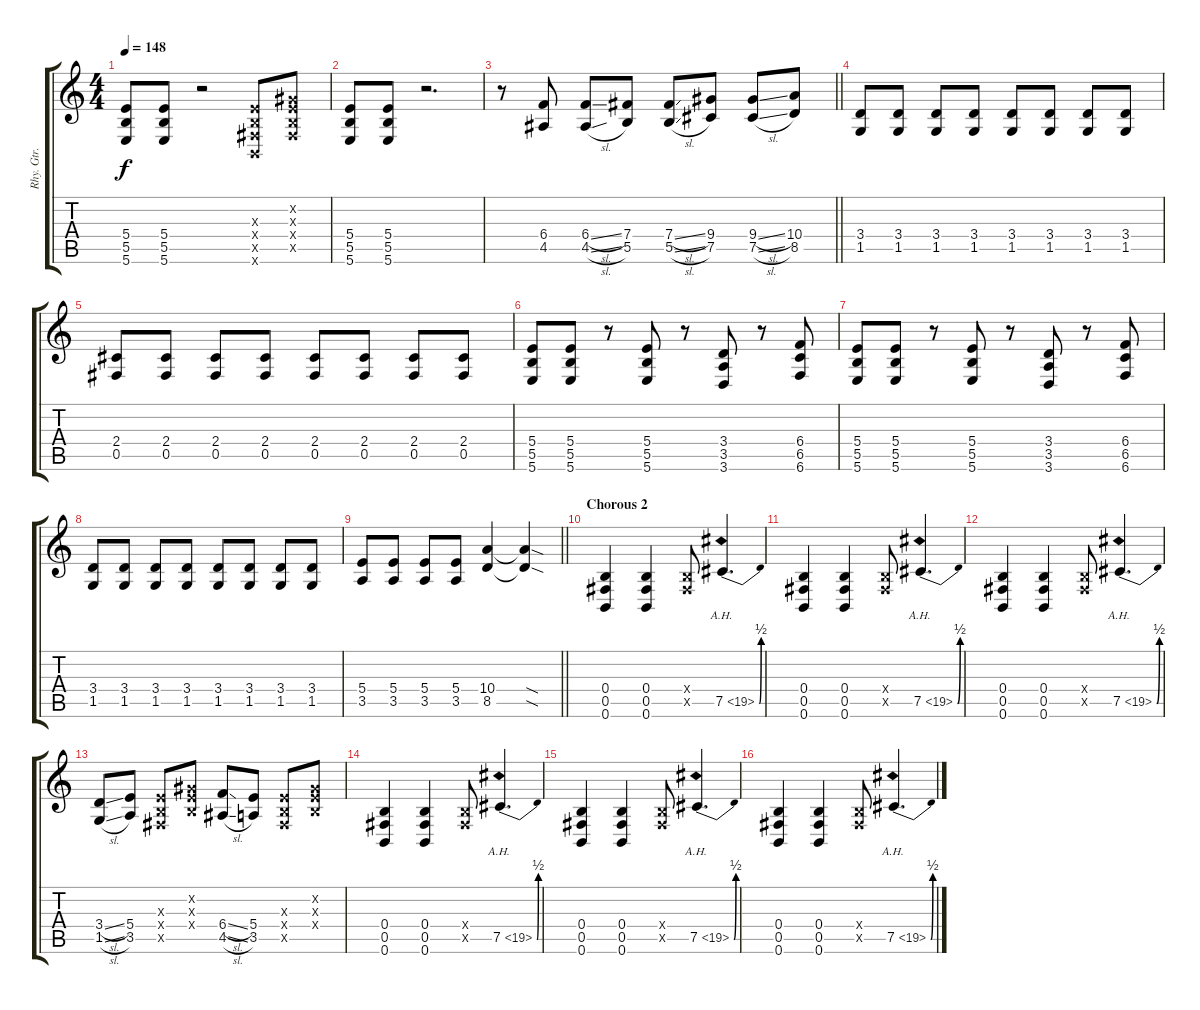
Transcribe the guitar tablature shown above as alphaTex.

\track ("Rhy. Gtr. 2" "Rhy. Gtr. ") {instrument distortionguitar}
\staff {score tabs}
\tuning (Db4 Ab3 E3 B2 Gb2 B1) {hide}
\ts (4 4)
\tempo 148
\clef g2
\ks c
(5.4 5.5 5.6).8{dy f} (5.4 5.5 5.6).8 r.2 (0.3{x} 0.4{x} 0.5{x} 0.6{x}).8 (0.2{x} 0.3{x} 0.4{x} 0.5{x}).8 |
(5.4 5.5 5.6).8 (5.4 5.5 5.6).8 r.2{d} |
\barLineRight lightlight
r.8 (6.4 4.5).8 (6.4{sl} 4.5{sl}).8 (7.4 5.5).8 (7.4{sl} 5.5{sl}).8 (9.4 7.5).8 (9.4{sl} 7.5{sl}).8 (10.4 8.5).8 |
\section ("" "")
(3.4 1.5).8 (3.4 1.5).8 (3.4 1.5).8 (3.4 1.5).8 (3.4 1.5).8 (3.4 1.5).8 (3.4 1.5).8 (3.4 1.5).8 |
(2.4 0.5).8 (2.4 0.5).8 (2.4 0.5).8 (2.4 0.5).8 (2.4 0.5).8 (2.4 0.5).8 (2.4 0.5).8 (2.4 0.5).8 |
(5.4 5.5 5.6).8 (5.4 5.5 5.6).8 r.8 (5.4 5.5 5.6).8 r.8 (3.4 3.5 3.6).8 r.8 (6.4 6.5 6.6).8 |
(5.4 5.5 5.6).8 (5.4 5.5 5.6).8 r.8 (5.4 5.5 5.6).8 r.8 (3.4 3.5 3.6).8 r.8 (6.4 6.5 6.6).8 |
(3.4 1.5).8 (3.4 1.5).8 (3.4 1.5).8 (3.4 1.5).8 (3.4 1.5).8 (3.4 1.5).8 (3.4 1.5).8 (3.4 1.5).8 |
\barLineRight lightlight
(5.4 3.5).8 (5.4 3.5).8 (5.4 3.5).8 (5.4 3.5).8 (10.4 8.5).4 (10.4{sod t} 8.5{sod t}).4 |
\section ("" "Chorous 2")
(0.4 0.5 0.6).4 (0.4 0.5 0.6).4 (0.4{x} 0.5{x}).8 7.5{be (bend 0 0 60 2) ah 12}.4{d} |
(0.4 0.5 0.6).4 (0.4 0.5 0.6).4 (0.4{x} 0.5{x}).8 7.5{be (bend 0 0 60 2) ah 12}.4{d} |
(0.4 0.5 0.6).4 (0.4 0.5 0.6).4 (0.4{x} 0.5{x}).8 7.5{be (bend 0 0 60 2) ah 12}.4{d} |
(3.4{sl} 1.5{sl}).8 (5.4 3.5).8 (0.3{x} 0.4{x} 0.5{x}).8 (0.2{x} 0.3{x} 0.4{x}).8 (6.4{sl} 4.5{sl}).8 (5.4 3.5).8 (0.3{x} 0.4{x} 0.5{x}).8 (0.2{x} 0.3{x} 0.4{x}).8 |
(0.4 0.5 0.6).4 (0.4 0.5 0.6).4 (0.4{x} 0.5{x}).8 7.5{be (bend 0 0 60 2) ah 12}.4{d} |
(0.4 0.5 0.6).4 (0.4 0.5 0.6).4 (0.4{x} 0.5{x}).8 7.5{be (bend 0 0 60 2) ah 12}.4{d} |
(0.4 0.5 0.6).4 (0.4 0.5 0.6).4 (0.4{x} 0.5{x}).8 7.5{be (bend 0 0 60 2) ah 12}.4{d}
